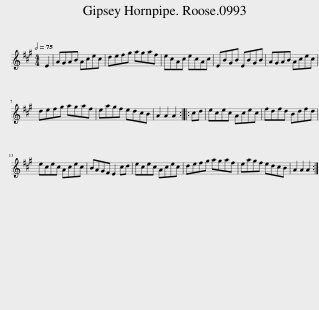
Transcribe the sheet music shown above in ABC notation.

X:1
L:1/8
Q:1/2=75
M:4/4
I:linebreak $
K:A
V:1 treble
V:1
 E2 | AGAB Acec | defg agaf | ecAc ecAc | EBGB EBGB | %5
 AGAB Acec |$ defg agaf | eagf edcB | A2 A2 A2 :: cd | %10
 ecec Acec | fdfd Bdfd |$ ecec Acec | BAGF E2 cd | ecec Acec | %15
 defg agaf | eagf edcB | A2 A2 A2 :| %18
